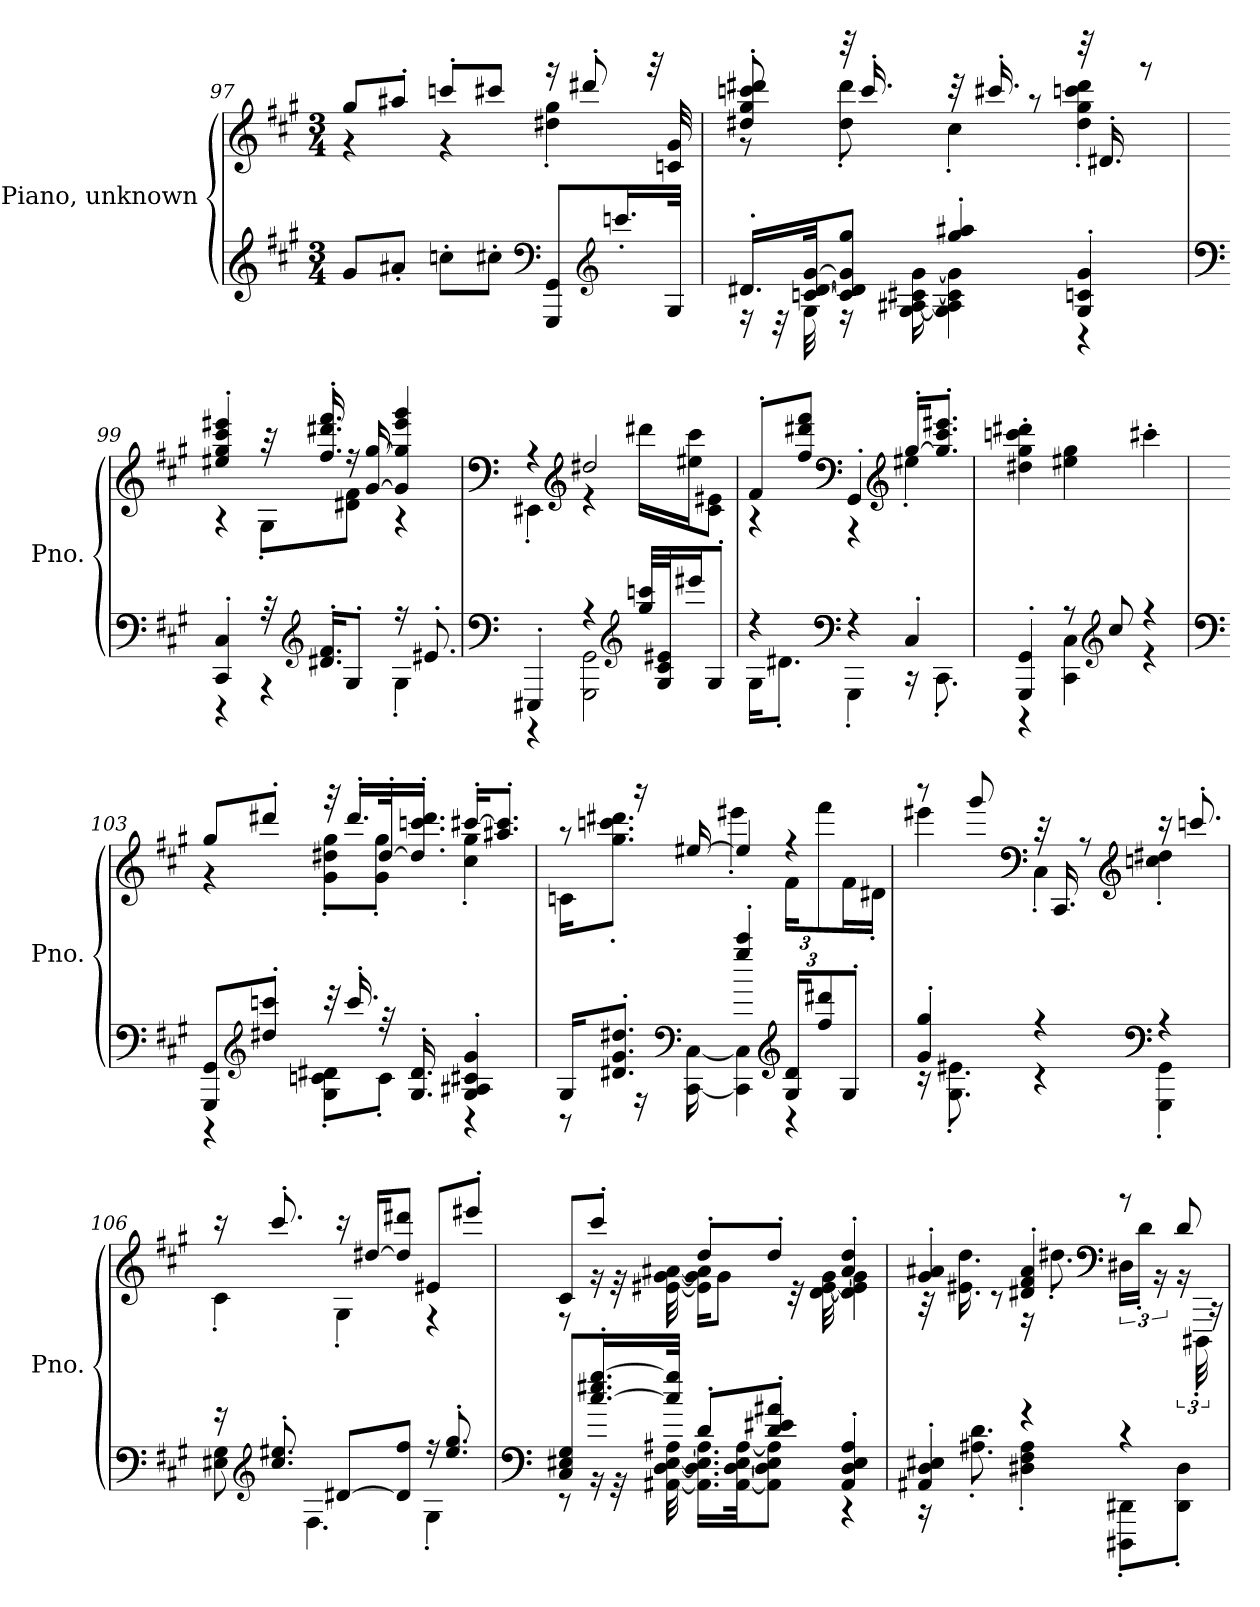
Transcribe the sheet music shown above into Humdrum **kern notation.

**kern	**kern
*part1	*part1
*staff2	*staff1
*I"Piano, unknown	*
*I'Pno.	*
*clefG2	*clefG2
*k[f#c#g#]	*k[f#c#g#]
*M3/4	*M3/4
=97	=97
*	*^
8g#/L	8gg#/L	4r
8a#X'/J	8aa#X'/J	.
8ccn'\L	8cccn'/L	4r
8cc#X'\J	8ccc#X/J	.
*clefF4	*	*
8GGG#/ 8GG#/L	16r	4dd#X\' 4gg#\'
.	8ddd#X'/	.
*clefG2	*	*
16.cccn'/L	.	.
.	32r	.
32G#/JJk	32cn/ 32g#/	.
!!LO:LB:g=z	!!
=98	=98	=98
*^	*	*
16.d#X'/LL	16r	8dd#X/' 8gg#/' 8cccn/' 8ddd#X/'	8r
.	32r	.	.
[32cn/ [32d#/ [32g#/JK	32G#\	.	.
8c/] 8d#/] 8g#/] 8gg#/J	16r	32r	8dd#\' 8ddd#\'
.	.	16.ccc'/	.
.	[16G#\ [16A#X\ [16c#X\ [16g#\	.	.
4gg#/' 4aa#X/'	4G#\] 4A#\] 4c#\] 4g#\]	32r	4cc#'\
.	.	16.ccc#X'/	.
.	.	8r	.
4G#/' 4cn/' 4g#/'	4r	32r	4dd#\' 4gg#\' 4cccn\' 4ddd#\'
.	.	16.d#X'/	.
.	.	8r	.
=99	=99	=99	=99
*clefF4	*	*	*
4CC#/' 4C#/'	4r	4ee#X/' 4gg#/' 4ccc#/' 4eee#X/'	4r
32r	4r	32r	8G#'\L
*clefG2	*	*	*
16.d#X/' 16.f#/'KL	.	16.ff#/' 16.ddd#X/' 16.fff#/'	.
8G#'/J	.	16r	8d#X\ 8f#\J
.	.	[16g#/ [16gg#/	.
16r	4G#'\	4g#/] 4gg#/] 4eee#/ 4ggg#/	4r
8.e#X'/	.	.	.
!!LO:PB:g=z	!!
=100	=100	=100	=100
*clefF4	*	*clefF4	*
4EEE#X'/	4r	4r	4EE#X'\
*	*	*clefG2	*
4r	2GGG#\ 2GG#\	2dd#X/	4r
*clefG2	*	*	*
32gg#/ 32cccn/LLL	.	.	16ddd#X\LL
32G#/ 32c#/ 32e#X/J	.	.	.
16eee#X/J	.	.	16ee#X\ 16ccc#\J
8G#'/J	.	.	8c#\ 8e#X\J
=101	=101	=101	=101
4r	16G#\KL	8f#'/L	4r
.	8.d#X'\J	.	.
.	.	8ff#/ 8ddd#X/ 8fff#/J	.
*clefF4	*	*clefF4	*
4r	4GGG#'\	4GG#'/	4r
*	*	*clefG2	*
4C#'/	16r	[16gg#'/KL	4ee#X'\
.	8.CC#'\	8.gg#/]' 8.ccc#/' 8.eee#X/'J	.
*	*	*v	*v
=102	=102	=102
4GGG#/' 4GG#/'	4r	4dd#X\' 4gg#\' 4cccn\' 4ddd#X\'
8r	4CC#\ 4C#\	4ee#X\ 4gg#\
*clefG2	*	*
8cc#/	.	.
4r	4r	4ccc#X'\
!!LO:LB:g=z
=103	=103	=103
*clefF4	*	*
*	*	*^
8GGG#/ 8GG#/L	4r	8gg#/L	4r
*clefG2	*	*	*
8dd#X/' 8cccn/'J	.	8ddd#X'/J	.
32r	8G#\' 8cn\' 8d#X\'L	32r	8g#\' 8dd#X\' 8gg#\'L
16.ccc'/	.	16.ddd#'/LL	.
32r	8c'\J	[32dd#'/K	8g#\' 8gg#\'J
16.G#/' 16.d#/'	.	16.dd#/]' 16.cccn/' 16.ddd#/'JJ	.
4G#/' 4A#X/' 4c#X/' 4g#/'	4r	[16ccc#X'/KL	4cc#\' 4gg#\'
.	.	8.aa#X/' 8.ccc#/]'J	.
=104	=104	=104	=104
16G#/KL	8r	8r	16cn\KL
8.d#X/' 8.g#/' 8.dd#X/'J	.	.	8.gg#\' 8.cccn\' 8.ddd#X\'J
.	16r	16r	.
*clefF4	*	*	*
.	[16CC#\ [16C#\	[16ee#X/	.
4gg#/' 4ccc#/'	4CC#\] 4C#\]	4ee#/]	4eee#X'\
*clefG2	*	*	*
*Xbrackettup	*	*	*Xbrackettup
24G#/ 24d#/KL	4r	4r	24f#\KL
12ff#/ 12ddd#X/	.	.	12fff#\
8G#'/J	.	.	16f#\L
.	.	.	16d#X'\JJ
!!LO:LB:g=z	!!
=105	=105	=105	=105
4g#/' 4gg#/'	16r	8r	4eee#X\
.	8.G#\' 8.e#X\'	.	.
.	.	8ggg#/	.
*	*	*clefF4	*
4r	4r	32r	4C#'\
.	.	16.CC#/	.
.	.	8r	.
*clefF4	*	*clefG2	*
4r	4GGG#\' 4GG#\'	16r	4ccn\' 4dd#X\'
.	.	8.cccn'/	.
=106	=106	=106	=106
16r	8E#X\ 8G#\	16r	4c#'\
*clefG2	*	*	*
8.cc#/' 8.ee#X/'	.	8.ccc#'/	.
.	4.F#\	.	.
[8d#X/L	.	16r	4G#'\
.	.	[16dd#X/KL	.
8d#/] 8ff#/J	.	8dd#/] 8ddd#X/J	.
16r	4G#'\	8e#X/L	4r
8.ee#/' 8.gg#/'	.	.	.
.	.	8eee#X'/J	.
!!LO:LB:g=z	!!
=107	=107	=107	=107
*clefF4	*	*	*
8C#/ 8E#X/ 8G#/L	8r	8c#/L	8r
[16.cc#/' 16.ee#X/' [16.gg#/'L	16r	8ccc#'/J	16r
.	32r	.	32r
32cc#/] 32gg#/]JJk	[32AA#X\ [32D\ [32E#\ [32A#X\	.	[32e#X\ [32g#\ [32a#X\
8d'/L	16.AA#\] 16.D\] 16.E#\] 16.A#\]LL	8dd'/L	16e#\] 16g#\] 16a#\]KL
.	.	.	8g#\J
.	[32AA#\ [32D\ [32E#\ [32A#\JK	.	.
8d/' 8e#X/' 8a#X/'J	8AA#\] 8D\] 8E#\] 8A#\]J	8dd'/J	.
.	.	.	32r
.	.	.	[32d\ [32e#\ [32g#\
4AA#/' 4D/' 4E#/' 4A#/'	4r	4a#/' 4dd/'	4d\] 4e#\] 4g#\]
=108	=108	=108	=108
4AA#X/' 4D/' 4E#X/'	16r	4g#/' 4a#X/'	32r
.	.	.	16.e#X\ 16.dd\
.	8.A#X\' 8.d\'	.	.
.	.	.	8r
4r	4D#X\' 4F#\' 4A#\'	4d#X/' 4f#/' 4a#/'	16r
.	.	.	8.dd#X'\
*	*	*clefF4	*
*	*	*	*brackettup
4r	8DDD#X\' 8DD#X\'L	8r	24D#X\LL
.	.	.	24d#'\JJ
.	.	.	24r
.	8DD#\' 8D#\'J	8d#/	24r
.	.	.	48DDD#X'\
.	.	.	16r
*v	*v	*	*
*	*v	*v
=	=
*-	*-
